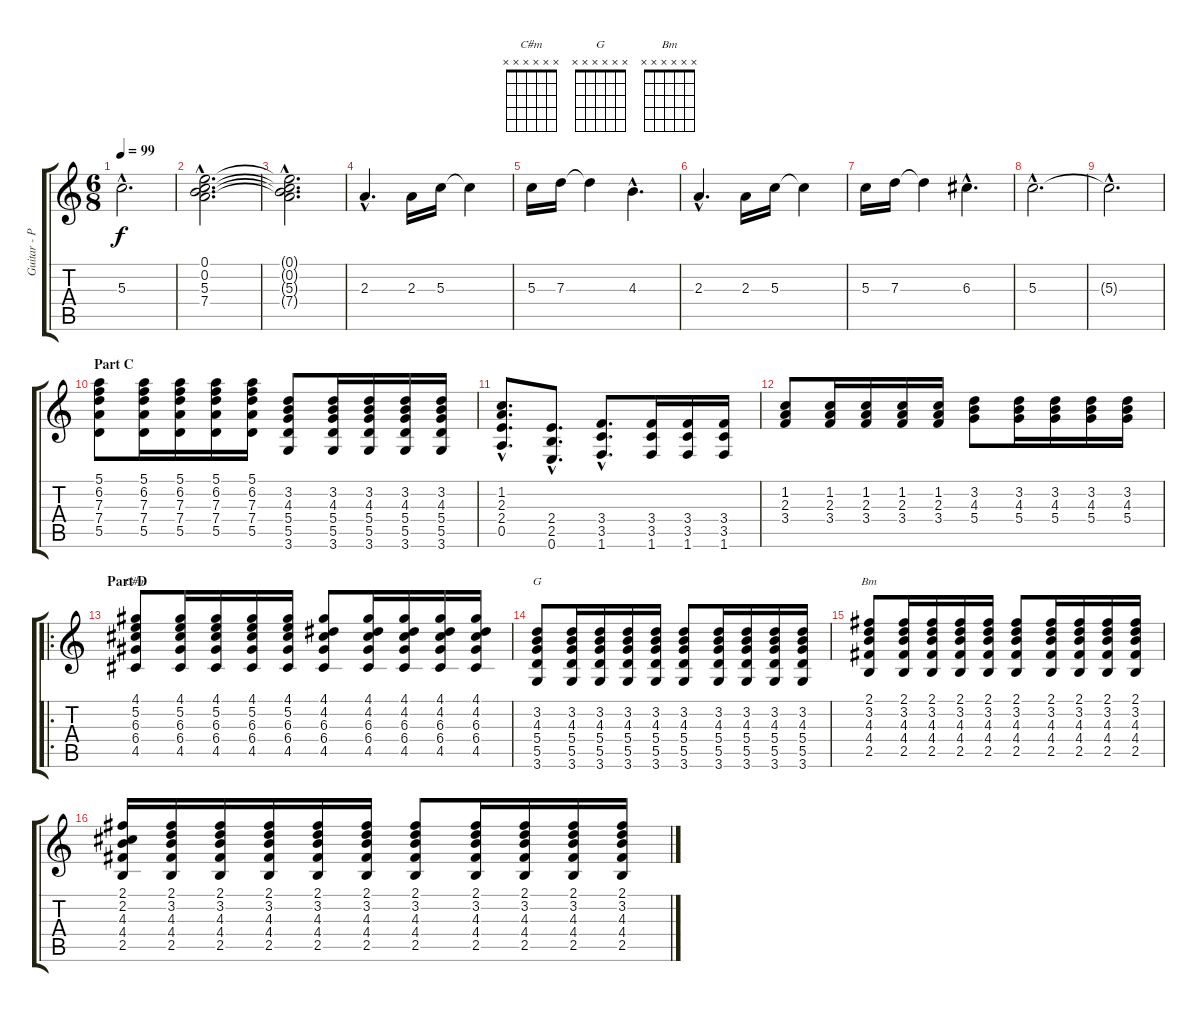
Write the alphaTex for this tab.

\track ("Guitar - Peter Lindgren" "Guitar - P") {instrument distortionguitar}
\staff {score tabs}
\tuning (E4 B3 G3 D3 A2 E2) {hide}
\chord ("C#m" x x x x x x) {firstfret 0}
\chord ("G" x x x x x x) {firstfret 0}
\chord ("Bm" x x x x x x) {firstfret 0}
\ts (6 8)
\tempo 99
\clef g2
\ks c
5.3{hac t}.2{d dy f} |
(0.1{hac} 0.2{hac} 5.3{hac} 7.4{hac}).2{d} |
(0.1{hac t} 0.2{hac t} 5.3{hac t} 7.4{hac t}).2{d} |
2.3{hac}.4{d} 2.3.16 5.3.16 5.3{t}.4 |
5.3.16 7.3.16 7.3{t}.4 4.3{hac}.4{d} |
2.3{hac}.4{d} 2.3.16 5.3.16 5.3{t}.4 |
5.3.16 7.3.16 7.3{t}.4 6.3{hac}.4{d} |
5.3{hac}.2{d} |
5.3{hac t}.2{d} |
\section ("" "Part C")
(5.1 6.2 7.3 7.4 5.5).8 (5.1 6.2 7.3 7.4 5.5).16 (5.1 6.2 7.3 7.4 5.5).16 (5.1 6.2 7.3 7.4 5.5).16 (5.1 6.2 7.3 7.4 5.5).16 (3.2 4.3 5.4 5.5 3.6).8 (3.2 4.3 5.4 5.5 3.6).16 (3.2 4.3 5.4 5.5 3.6).16 (3.2 4.3 5.4 5.5 3.6).16 (3.2 4.3 5.4 5.5 3.6).16 |
(1.2{hac} 2.3{hac} 2.4{hac} 0.5{hac}).8{d} (2.4{hac} 2.5{hac} 0.6{hac}).8{d} (3.4{hac} 3.5{hac} 1.6{hac}).8{d} (3.4 3.5 1.6).16 (3.4 3.5 1.6).16 (3.4 3.5 1.6).16 |
(1.2 2.3 3.4).8 (1.2 2.3 3.4).16 (1.2 2.3 3.4).16 (1.2 2.3 3.4).16 (1.2 2.3 3.4).16 (3.2 4.3 5.4).8 (3.2 4.3 5.4).16 (3.2 4.3 5.4).16 (3.2 4.3 5.4).16 (3.2 4.3 5.4).16 |
\ro
\section ("" "Part D")
(4.1 5.2 6.3 6.4 4.5).8{ch "C#m"} (4.1 5.2 6.3 6.4 4.5).16 (4.1 5.2 6.3 6.4 4.5).16 (4.1 5.2 6.3 6.4 4.5).16 (4.1 5.2 6.3 6.4 4.5).16 (4.1 4.2 6.3 6.4 4.5).8 (4.1 4.2 6.3 6.4 4.5).16 (4.1 4.2 6.3 6.4 4.5).16 (4.1 4.2 6.3 6.4 4.5).16 (4.1 4.2 6.3 6.4 4.5).16 |
(3.2 4.3 5.4 5.5 3.6).8{ch "G"} (3.2 4.3 5.4 5.5 3.6).16 (3.2 4.3 5.4 5.5 3.6).16 (3.2 4.3 5.4 5.5 3.6).16 (3.2 4.3 5.4 5.5 3.6).16 (3.2 4.3 5.4 5.5 3.6).8 (3.2 4.3 5.4 5.5 3.6).16 (3.2 4.3 5.4 5.5 3.6).16 (3.2 4.3 5.4 5.5 3.6).16 (3.2 4.3 5.4 5.5 3.6).16 |
(2.1 3.2 4.3 4.4 2.5).8{ch "Bm"} (2.1 3.2 4.3 4.4 2.5).16 (2.1 3.2 4.3 4.4 2.5).16 (2.1 3.2 4.3 4.4 2.5).16 (2.1 3.2 4.3 4.4 2.5).16 (2.1 3.2 4.3 4.4 2.5).8 (2.1 3.2 4.3 4.4 2.5).16 (2.1 3.2 4.3 4.4 2.5).16 (2.1 3.2 4.3 4.4 2.5).16 (2.1 3.2 4.3 4.4 2.5).16 |
(2.1 2.2 4.3 4.4 2.5).16 (2.1 3.2 4.3 4.4 2.5).16 (2.1 3.2 4.3 4.4 2.5).16 (2.1 3.2 4.3 4.4 2.5).16 (2.1 3.2 4.3 4.4 2.5).16 (2.1 3.2 4.3 4.4 2.5).16 (2.1 3.2 4.3 4.4 2.5).8 (2.1 3.2 4.3 4.4 2.5).16 (2.1 3.2 4.3 4.4 2.5).16 (2.1 3.2 4.3 4.4 2.5).16 (2.1 3.2 4.3 4.4 2.5).16
